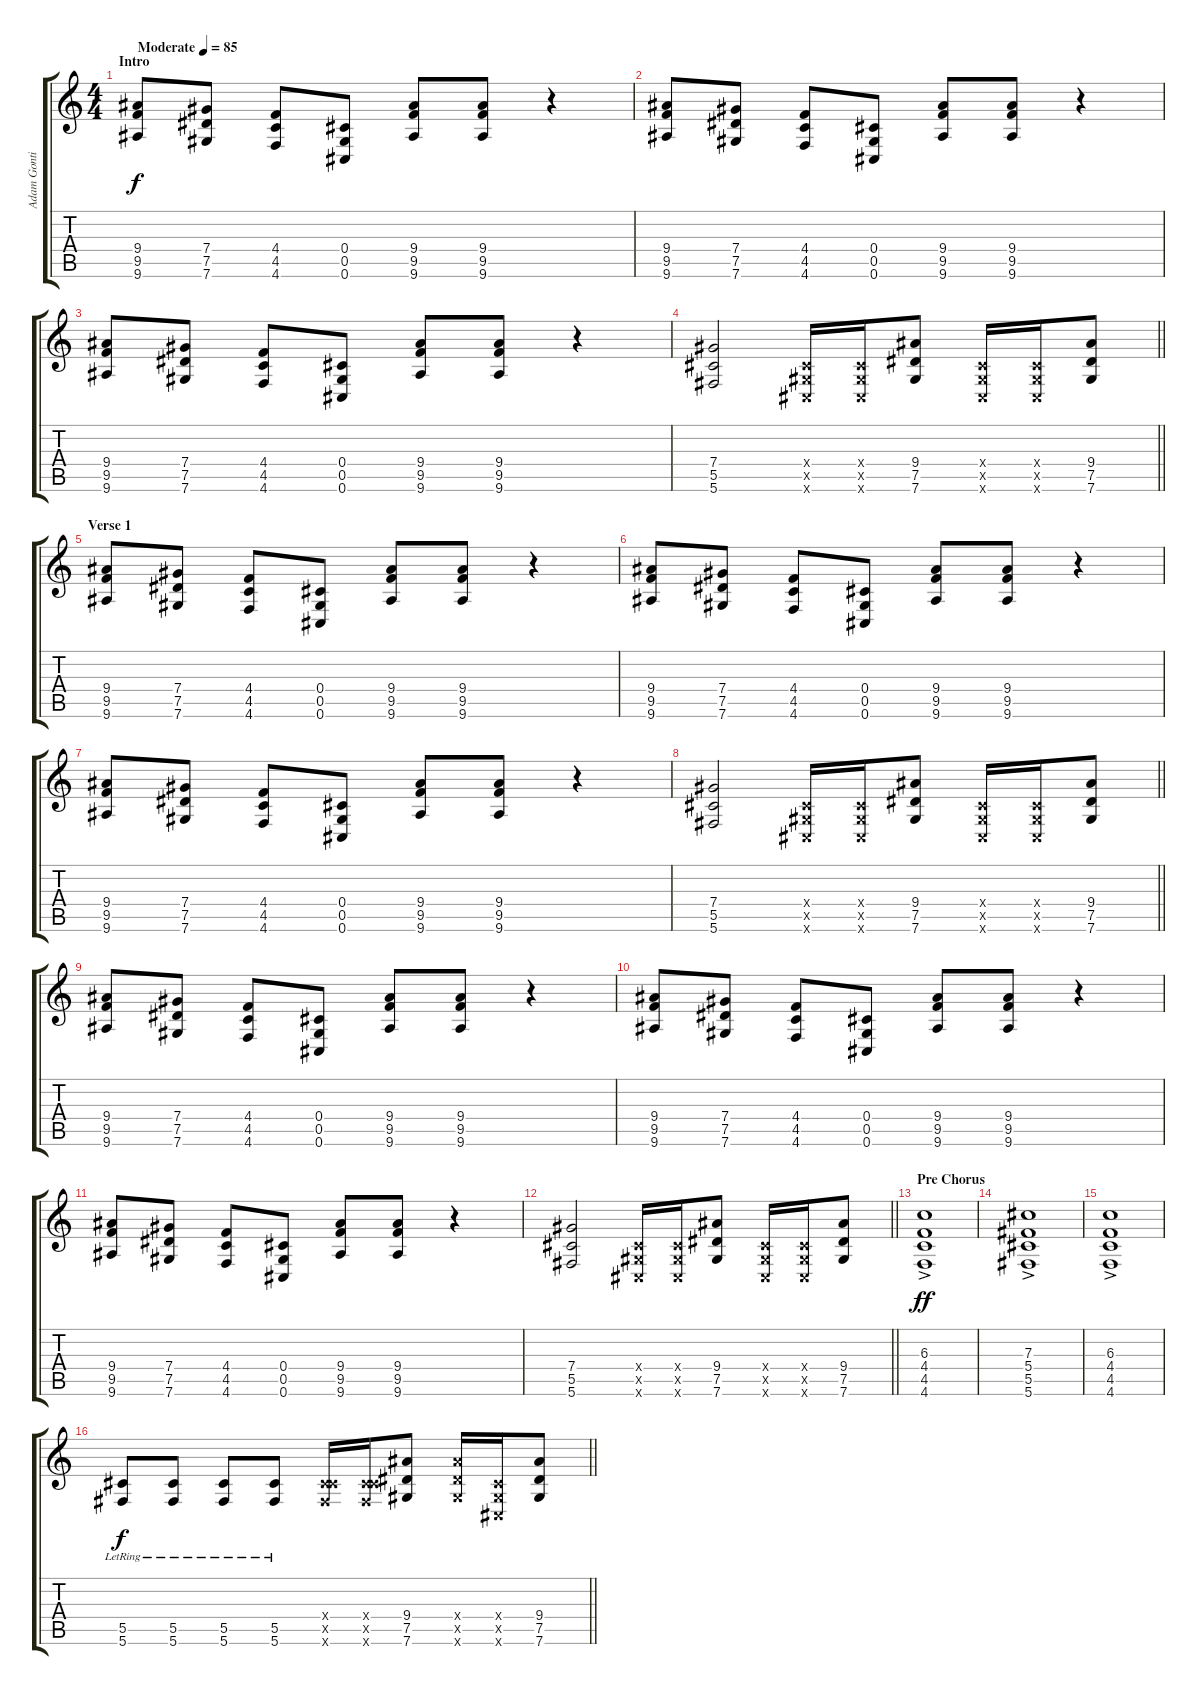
\track ("Adam Gontier Guitar" "Adam Gonti") {instrument overdrivenguitar}
\staff {score tabs}
\tuning (Eb4 Bb3 Gb3 Db3 Ab2 Db2) {hide}
\ts (4 4)
\section ("" "Intro")
\tempo (85 "Moderate")
\clef g2
\ks c
(9.4 9.5 9.6).8{dy f instrument overdrivenguitar} (7.4 7.5 7.6).8 (4.4 4.5 4.6).8 (0.4 0.5 0.6).8 (9.4 9.5 9.6).8 (9.4 9.5 9.6).8 r.4 |
(9.4 9.5 9.6).8 (7.4 7.5 7.6).8 (4.4 4.5 4.6).8 (0.4 0.5 0.6).8 (9.4 9.5 9.6).8 (9.4 9.5 9.6).8 r.4 |
(9.4 9.5 9.6).8 (7.4 7.5 7.6).8 (4.4 4.5 4.6).8 (0.4 0.5 0.6).8 (9.4 9.5 9.6).8 (9.4 9.5 9.6).8 r.4 |
\barLineRight lightlight
(7.4 5.5 5.6).2 (0.4{x} 0.5{x} 0.6{x}).16 (0.4{x} 0.5{x} 0.6{x}).16 (9.4 7.5 7.6).8 (0.4{x} 0.5{x} 0.6{x}).16 (0.4{x} 0.5{x} 0.6{x}).16 (9.4 7.5 7.6).8 |
\section ("" "Verse 1")
(9.4 9.5 9.6).8 (7.4 7.5 7.6).8 (4.4 4.5 4.6).8 (0.4 0.5 0.6).8 (9.4 9.5 9.6).8 (9.4 9.5 9.6).8 r.4 |
(9.4 9.5 9.6).8 (7.4 7.5 7.6).8 (4.4 4.5 4.6).8 (0.4 0.5 0.6).8 (9.4 9.5 9.6).8 (9.4 9.5 9.6).8 r.4 |
(9.4 9.5 9.6).8 (7.4 7.5 7.6).8 (4.4 4.5 4.6).8 (0.4 0.5 0.6).8 (9.4 9.5 9.6).8 (9.4 9.5 9.6).8 r.4 |
\barLineRight lightlight
(7.4 5.5 5.6).2 (0.4{x} 0.5{x} 0.6{x}).16 (0.4{x} 0.5{x} 0.6{x}).16 (9.4 7.5 7.6).8 (0.4{x} 0.5{x} 0.6{x}).16 (0.4{x} 0.5{x} 0.6{x}).16 (9.4 7.5 7.6).8 |
(9.4 9.5 9.6).8 (7.4 7.5 7.6).8 (4.4 4.5 4.6).8 (0.4 0.5 0.6).8 (9.4 9.5 9.6).8 (9.4 9.5 9.6).8 r.4 |
(9.4 9.5 9.6).8 (7.4 7.5 7.6).8 (4.4 4.5 4.6).8 (0.4 0.5 0.6).8 (9.4 9.5 9.6).8 (9.4 9.5 9.6).8 r.4 |
(9.4 9.5 9.6).8 (7.4 7.5 7.6).8 (4.4 4.5 4.6).8 (0.4 0.5 0.6).8 (9.4 9.5 9.6).8 (9.4 9.5 9.6).8 r.4 |
\barLineRight lightlight
(7.4 5.5 5.6).2 (0.4{x} 0.5{x} 0.6{x}).16 (0.4{x} 0.5{x} 0.6{x}).16 (9.4 7.5 7.6).8 (0.4{x} 0.5{x} 0.6{x}).16 (0.4{x} 0.5{x} 0.6{x}).16 (9.4 7.5 7.6).8 |
\section ("" "Pre Chorus")
(6.3{ac} 4.4 4.5 4.6).1{dy ff} |
(7.3{ac} 5.4 5.5 5.6).1 |
(6.3{ac} 4.4 4.5 4.6).1 |
\barLineRight lightlight
(5.5{lr} 5.6{lr}).8{dy f} (5.5{lr} 5.6{lr}).8 (5.5{lr} 5.6{lr}).8 (5.5{lr} 5.6{lr}).8 (0.4{x} 5.5{x} 5.6{x}).16 (0.4{x} 5.5{x} 5.6{x}).16 (9.4 7.5 7.6).8 (9.4{x} 7.5{x} 7.6{x}).16 (0.4{x} 0.5{x} 0.6{x}).16 (9.4 7.5 7.6).8
